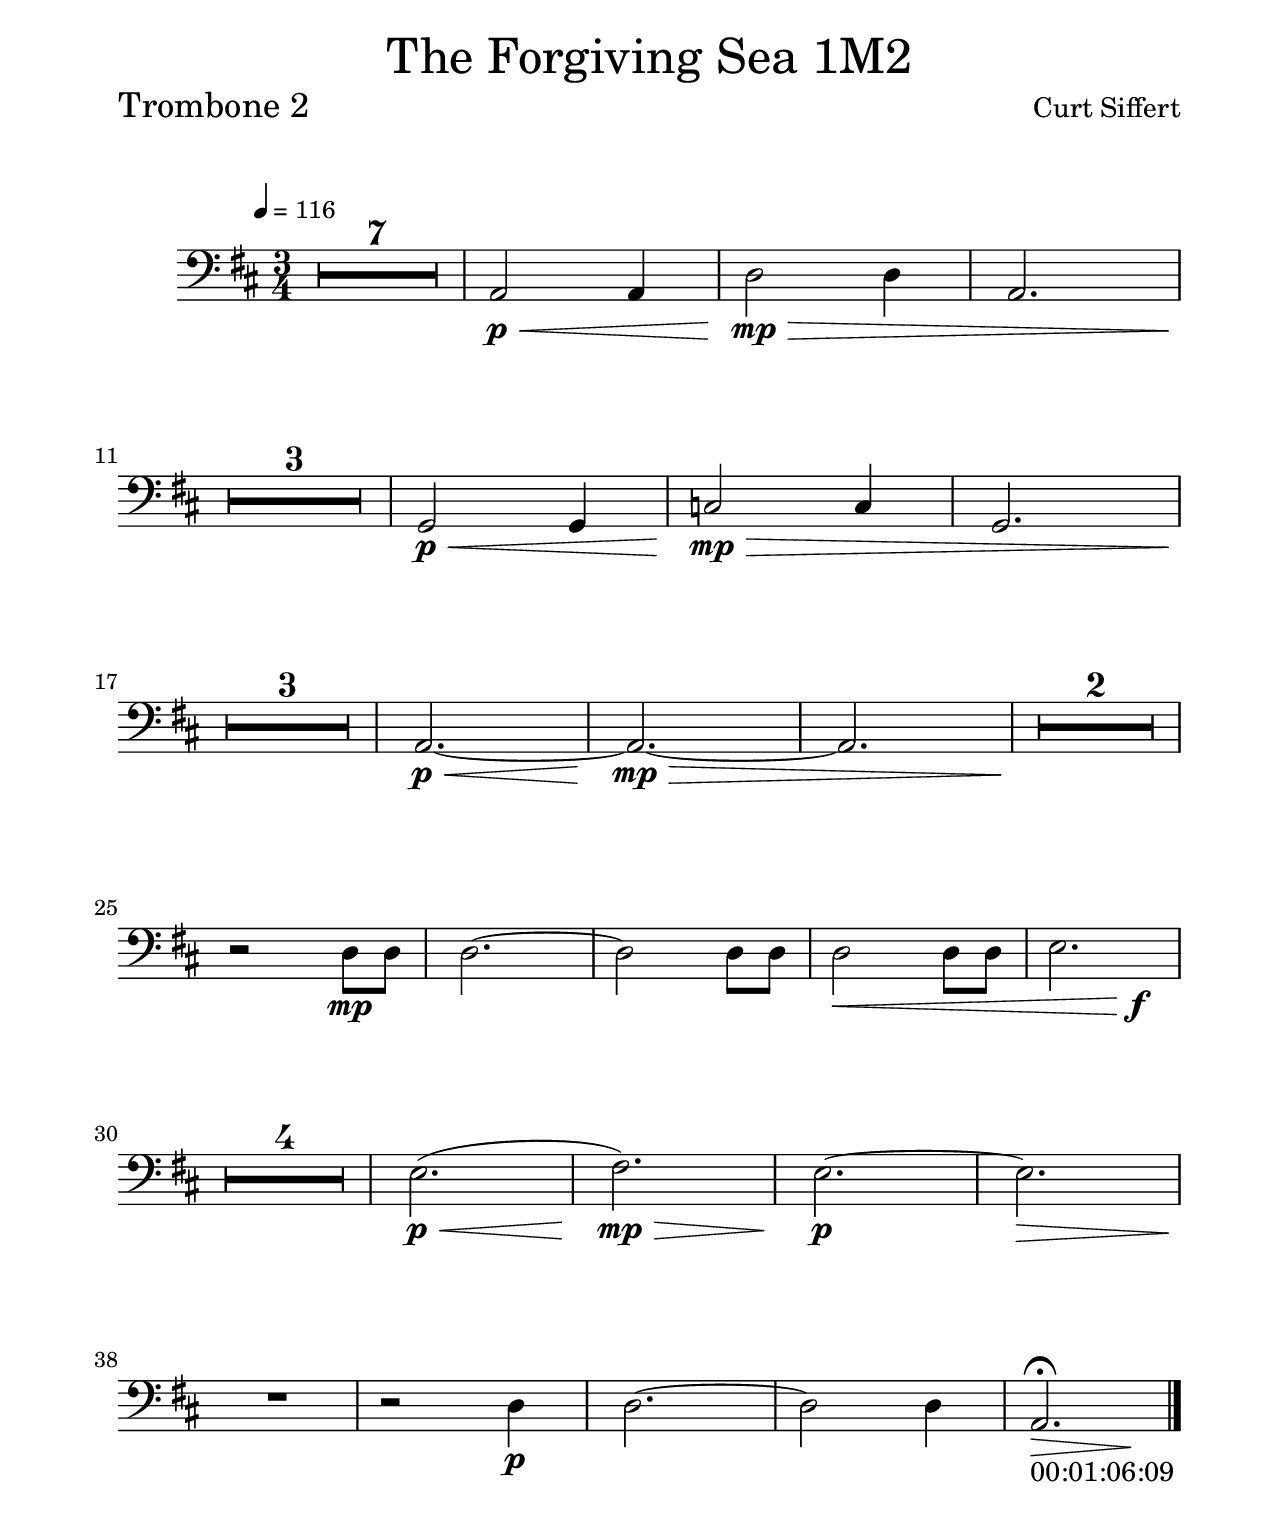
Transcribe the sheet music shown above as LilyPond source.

\version "2.16.0"
\include "english.ly"
\include "../lib/parts.ily"

\header {
  	instrument = "Trombone 2"
}

\version "2.24.0"
\include "english.ly"

tromboneTwoNotes = \relative c {

	\time 3/4
	\key d \major
	\clef bass
	\set tieWaitForNote = ##t

	R2.*7
	
	a2\p\< a4 |
	d2\mp\> d4 |
	a2. |

	\tag #'part { \break }

	R2.*3\!
	
	g2\p\< g4 |
	c2\mp\> c4 |
	g2. |

	\tag #'part { \break }
	
	R2.*3\!
	
	a2.\p\<~ |
	a2.\mp\>~ |
	a2. |
	
	R2.*2\!

	\tag #'part { \break }
	
	r2 d8\mp d |
	d2.~ |
	d2 d8 d |
	d2\< d8 d |
	<< {e2.} {s2 s4\f} >> |

	\tag #'part { \break }
	
	R2.*4
	
	e2.\p\<( | 
	fs2.\mp\>) |
	e2.\p~
	e2.\>

	\tag #'part { \break }
	
	R2.\!
	
	r2 d4\p |
	d2.~ |
	d2 d4 |
	<< {a2.\fermata } {s4\> s4 s4\!} >>
	
	\bar "|."
	\tag #'part {
		\override Score.RehearsalMark.direction = #DOWN
		\override Score.RehearsalMark.self-alignment-X = #RIGHT  
		\override Score.RehearsalMark.font-size = #0
		\mark "00:01:06:09"			
	}	
		
}


{ 
	\everyPartScore
	\keepWithTag #'part \tromboneTwoNotes	
}	
